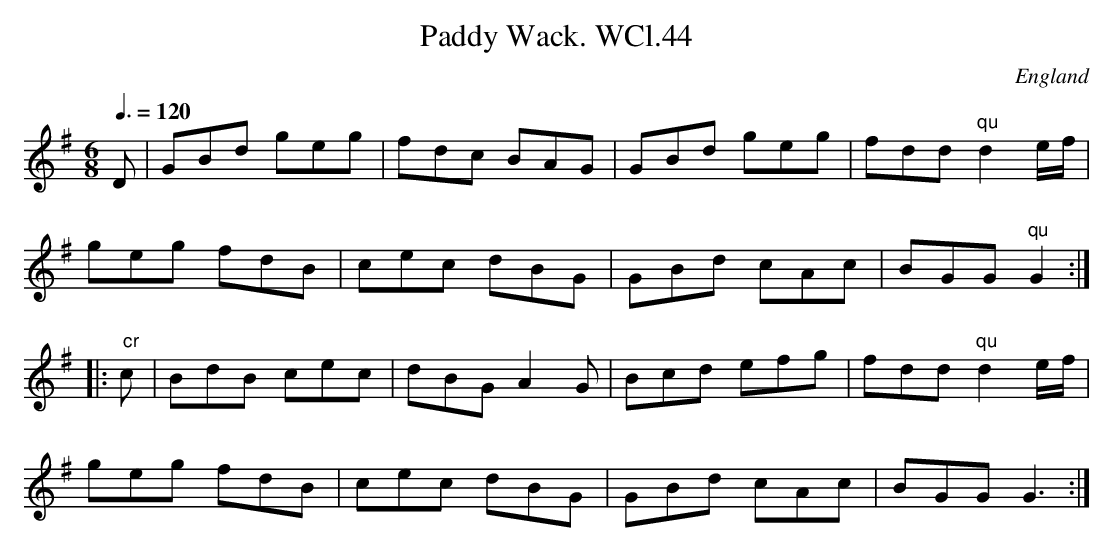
X:1
T:Paddy Wack. WCl.44
M:6/8
L:1/8
Q:3/8=120
O:England
K:G major
D|GBd geg|fdc BAG|GBd geg|fdd"qu"d2 e/f/|!
geg fdB|cec dBG|GBd cAc|BGG"qu"G2:|!
|:" cr"c|BdB cec|dBG A2G|Bcd efg|fdd"qu"d2 e/f/|!
geg fdB|cec dBG|GBd cAc|BGG G3:|
